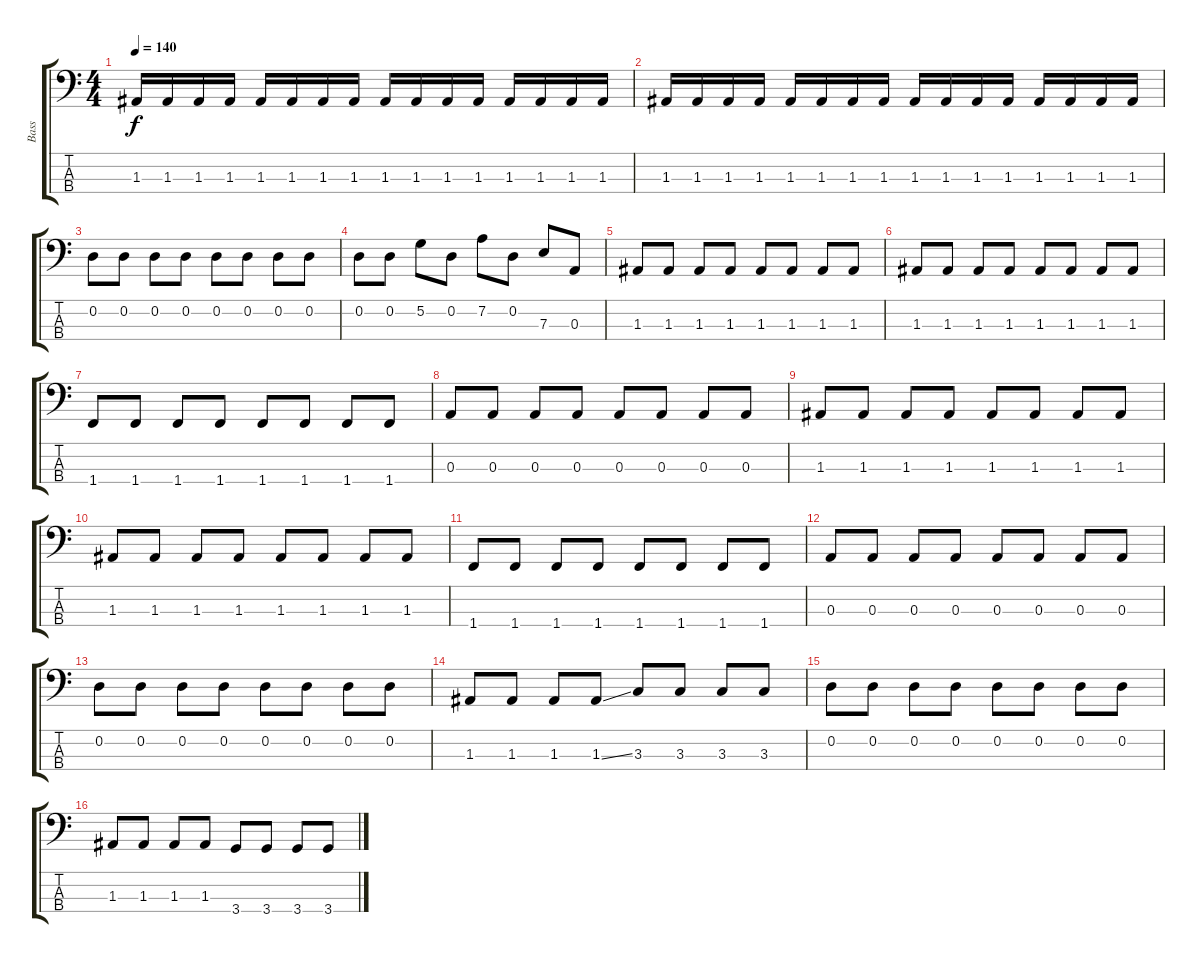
\track ("Bass" "Bass") {instrument acousticguitarnylon}
\staff {score tabs}
\tuning (G2 D2 A1 E1) {hide}
\ts (4 4)
\tempo 140
\clef f4
\ks c
1.3.16{dy f} 1.3.16 1.3.16 1.3.16 1.3.16 1.3.16 1.3.16 1.3.16 1.3.16 1.3.16 1.3.16 1.3.16 1.3.16 1.3.16 1.3.16 1.3.16 |
1.3.16 1.3.16 1.3.16 1.3.16 1.3.16 1.3.16 1.3.16 1.3.16 1.3.16 1.3.16 1.3.16 1.3.16 1.3.16 1.3.16 1.3.16 1.3.16 |
0.2.8 0.2.8 0.2.8 0.2.8 0.2.8 0.2.8 0.2.8 0.2.8 |
0.2.8 0.2.8 5.2.8 0.2.8 7.2.8 0.2.8 7.3.8 0.3.8 |
1.3.8 1.3.8 1.3.8 1.3.8 1.3.8 1.3.8 1.3.8 1.3.8 |
1.3.8 1.3.8 1.3.8 1.3.8 1.3.8 1.3.8 1.3.8 1.3.8 |
1.4.8 1.4.8 1.4.8 1.4.8 1.4.8 1.4.8 1.4.8 1.4.8 |
0.3.8 0.3.8 0.3.8 0.3.8 0.3.8 0.3.8 0.3.8 0.3.8 |
1.3.8 1.3.8 1.3.8 1.3.8 1.3.8 1.3.8 1.3.8 1.3.8 |
1.3.8 1.3.8 1.3.8 1.3.8 1.3.8 1.3.8 1.3.8 1.3.8 |
1.4.8 1.4.8 1.4.8 1.4.8 1.4.8 1.4.8 1.4.8 1.4.8 |
0.3.8 0.3.8 0.3.8 0.3.8 0.3.8 0.3.8 0.3.8 0.3.8 |
0.2.8 0.2.8 0.2.8 0.2.8 0.2.8 0.2.8 0.2.8 0.2.8 |
1.3.8 1.3.8 1.3.8 1.3{ss}.8 3.3.8 3.3.8 3.3.8 3.3.8 |
0.2.8 0.2.8 0.2.8 0.2.8 0.2.8 0.2.8 0.2.8 0.2.8 |
1.3.8 1.3.8 1.3.8 1.3.8 3.4.8 3.4.8 3.4.8 3.4.8
